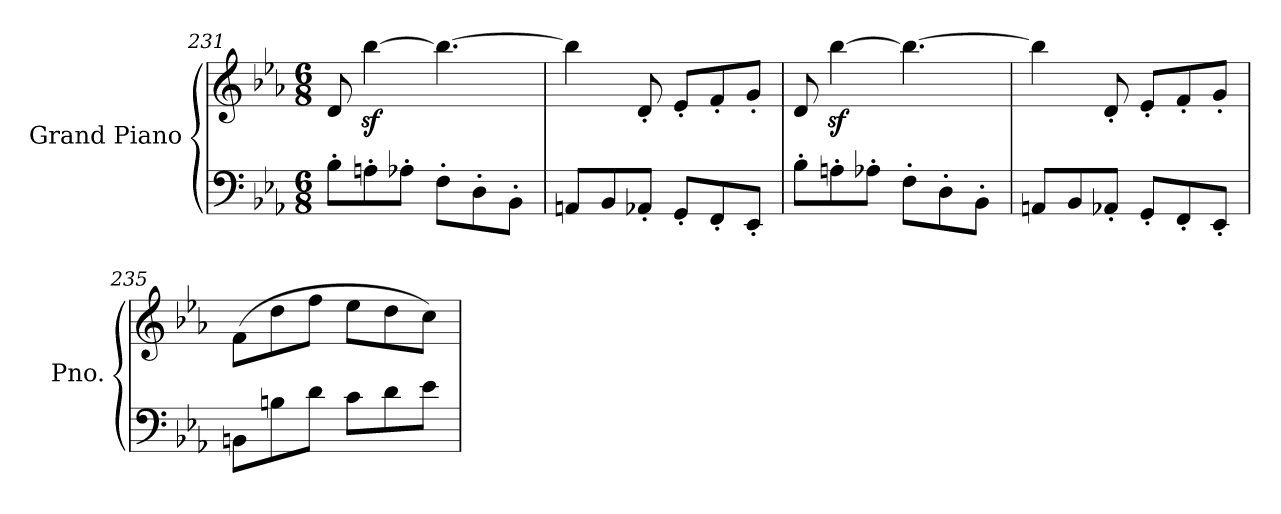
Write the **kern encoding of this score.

**kern	**kern
*part1	*part1
*staff2	*staff1
*I"Grand Piano	*
*I'Pno.	*
*clefF4	*clefG2
*k[b-e-a-]	*k[b-e-a-]
*M6/8	*M6/8
=231	=231
8B-'\L	8d/
8An'\	[4bb-z<\
8A-X'\J	.
8F'\L	4.bb-\_
8D'\	.
8BB-'\J	.
=232	=232
8AAn/L	4bb-\]
8BB-/	.
8AA-X'/J	8d'/
8GG'/L	8e-'/L
8FF'/	8f'/
8EE-'/J	8g'/J
=233	=233
8B-'\L	8d/
8An'\	[4bb-z<\
8A-X'\J	.
8F'\L	4.bb-\_
8D'\	.
8BB-'\J	.
!!LO:PB:g=z
=234	=234
8AAn/L	4bb-\]
8BB-/	.
8AA-X'/J	8d'/
8GG'/L	8e-'/L
8FF'/	8f'/
8EE-'/J	8g'/J
=235	=235
8BBn\L	(8f\L
8Bn\	8dd\
8d\J	8ff\J
8c\L	8ee-\L
8d\	8dd\
8e-\J	8cc\J)
=	=
*-	*-
